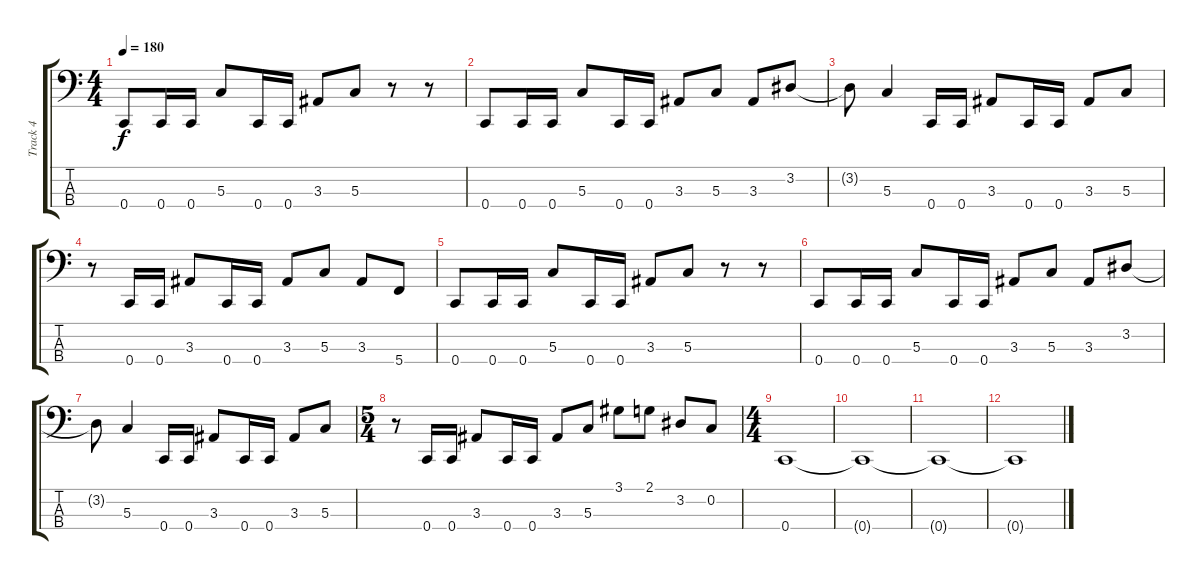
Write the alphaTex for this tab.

\track ("Track 4" "Track 4") {instrument electricbasspick}
\staff {score tabs}
\tuning (F2 C2 G1 C1) {hide}
\ts (4 4)
\tempo 180
\clef f4
\ks c
0.4.8{dy f} 0.4.16 0.4.16 5.3.8 0.4.16 0.4.16 3.3.8 5.3.8 r.8 r.8 |
0.4.8 0.4.16 0.4.16 5.3.8 0.4.16 0.4.16 3.3.8 5.3.8 3.3.8 3.2.8 |
3.2{t}.8 5.3.4 0.4.16 0.4.16 3.3.8 0.4.16 0.4.16 3.3.8 5.3.8 |
r.8 0.4.16 0.4.16 3.3.8 0.4.16 0.4.16 3.3.8 5.3.8 3.3.8 5.4.8 |
0.4.8 0.4.16 0.4.16 5.3.8 0.4.16 0.4.16 3.3.8 5.3.8 r.8 r.8 |
0.4.8 0.4.16 0.4.16 5.3.8 0.4.16 0.4.16 3.3.8 5.3.8 3.3.8 3.2.8 |
3.2{t}.8 5.3.4 0.4.16 0.4.16 3.3.8 0.4.16 0.4.16 3.3.8 5.3.8 |
\ts (5 4)
r.8 0.4.16 0.4.16 3.3.8 0.4.16 0.4.16 3.3.8 5.3.8 3.1.8 2.1.8 3.2.8 0.2.8 |
\ts (4 4)
0.4.1 |
0.4{t}.1 |
0.4{t}.1 |
0.4{t}.1
